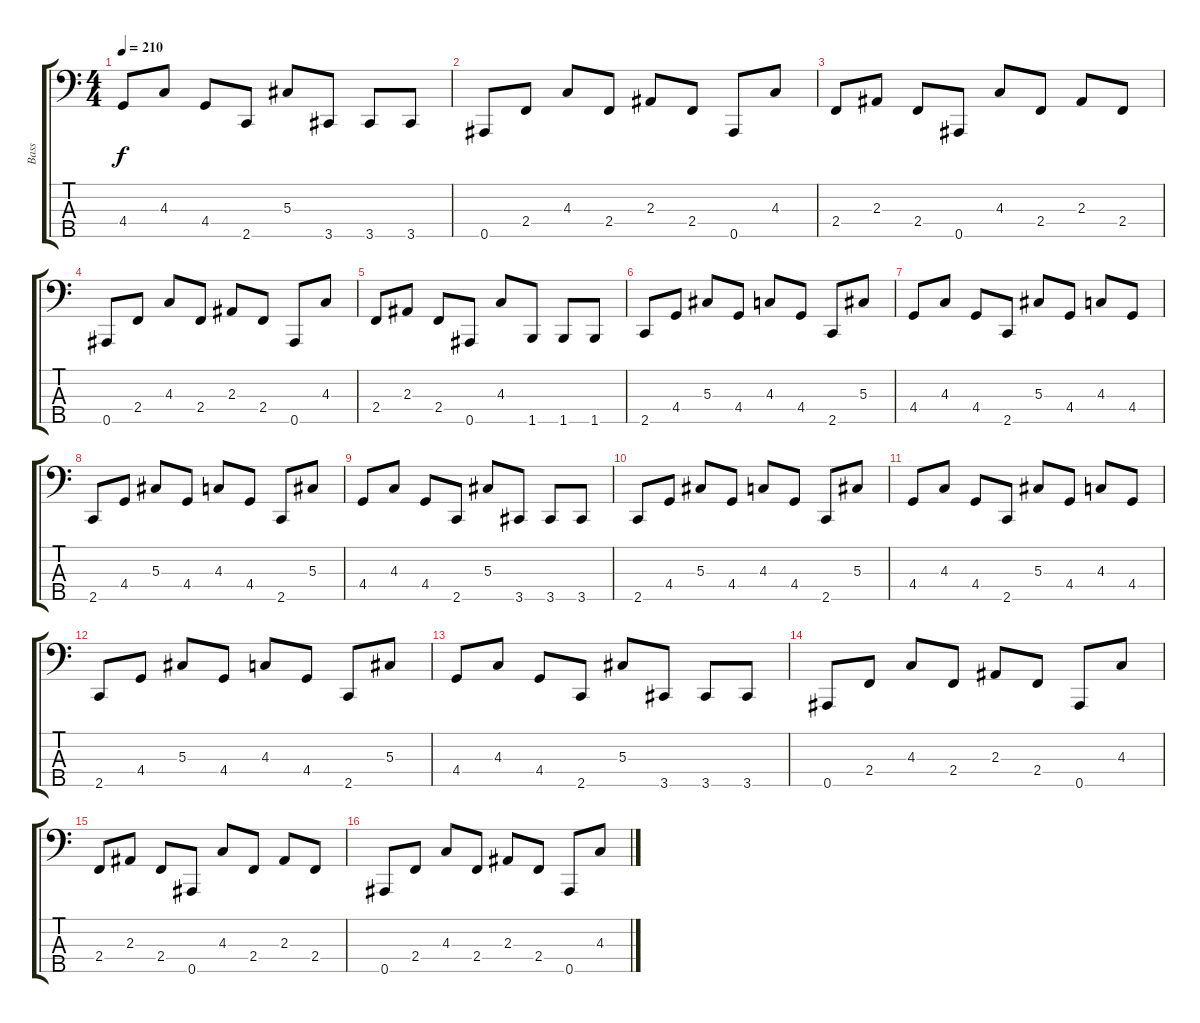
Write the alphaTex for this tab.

\track ("Bass" "Bass") {instrument electricbassfinger}
\staff {score tabs}
\tuning (Gb2 Db2 Ab1 Eb1 Bb0) {hide}
\ts (4 4)
\tempo 210
\clef f4
\ks c
4.4.8{dy f} 4.3.8 4.4.8 2.5.8 5.3.8 3.5.8 3.5.8 3.5.8 |
0.5.8 2.4.8 4.3.8 2.4.8 2.3.8 2.4.8 0.5.8 4.3.8 |
2.4.8 2.3.8 2.4.8 0.5.8 4.3.8 2.4.8 2.3.8 2.4.8 |
0.5.8 2.4.8 4.3.8 2.4.8 2.3.8 2.4.8 0.5.8 4.3.8 |
2.4.8 2.3.8 2.4.8 0.5.8 4.3.8 1.5.8 1.5.8 1.5.8 |
2.5.8 4.4.8 5.3.8 4.4.8 4.3.8 4.4.8 2.5.8 5.3.8 |
4.4.8 4.3.8 4.4.8 2.5.8 5.3.8 4.4.8 4.3.8 4.4.8 |
2.5.8 4.4.8 5.3.8 4.4.8 4.3.8 4.4.8 2.5.8 5.3.8 |
4.4.8 4.3.8 4.4.8 2.5.8 5.3.8 3.5.8 3.5.8 3.5.8 |
2.5.8 4.4.8 5.3.8 4.4.8 4.3.8 4.4.8 2.5.8 5.3.8 |
4.4.8 4.3.8 4.4.8 2.5.8 5.3.8 4.4.8 4.3.8 4.4.8 |
2.5.8 4.4.8 5.3.8 4.4.8 4.3.8 4.4.8 2.5.8 5.3.8 |
4.4.8 4.3.8 4.4.8 2.5.8 5.3.8 3.5.8 3.5.8 3.5.8 |
0.5.8 2.4.8 4.3.8 2.4.8 2.3.8 2.4.8 0.5.8 4.3.8 |
2.4.8 2.3.8 2.4.8 0.5.8 4.3.8 2.4.8 2.3.8 2.4.8 |
0.5.8 2.4.8 4.3.8 2.4.8 2.3.8 2.4.8 0.5.8 4.3.8
